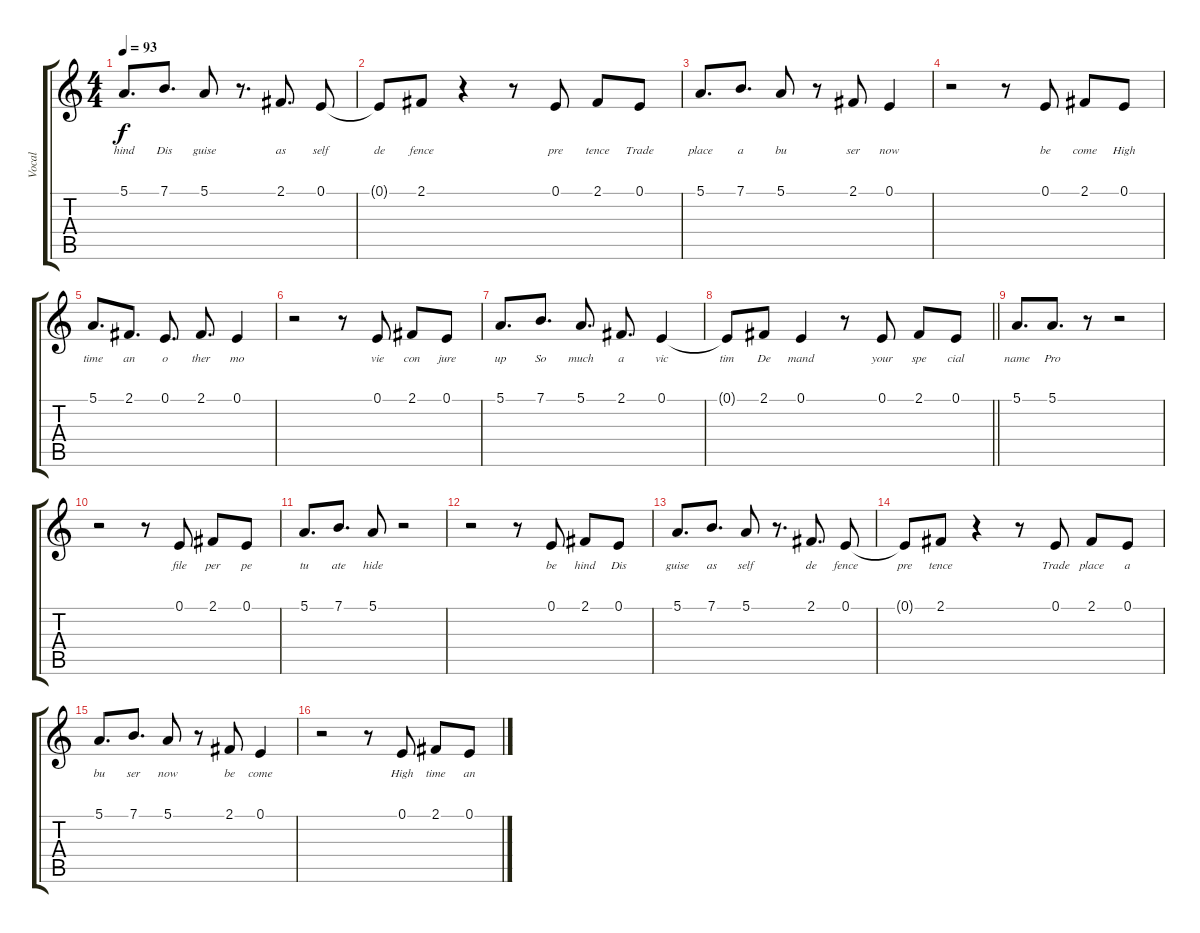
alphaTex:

\track ("Vocal" "Vocal") {instrument acousticgrandpiano}
\staff {score tabs}
\tuning (E4 B3 G3 D3 A2 E2) {hide}
\ts (4 4)
\tempo 93
\clef g2
\ks c
5.1.8{d lyrics (0 "hind") lyrics (1 "") lyrics (2 "") lyrics (3 "") lyrics (4 "") dy f} 7.1.8{d lyrics (0 "Dis") lyrics (1 "") lyrics (2 "") lyrics (3 "") lyrics (4 "")} 5.1.8{lyrics (0 "guise") lyrics (1 "") lyrics (2 "") lyrics (3 "") lyrics (4 "")} r.8{d} 2.1.8{d lyrics (0 "as") lyrics (1 "") lyrics (2 "") lyrics (3 "") lyrics (4 "")} 0.1.8{lyrics (0 "self") lyrics (1 "") lyrics (2 "") lyrics (3 "") lyrics (4 "")} |
0.1{t}.8{lyrics (0 "de") lyrics (1 "") lyrics (2 "") lyrics (3 "") lyrics (4 "")} 2.1.8{lyrics (0 "fence") lyrics (1 "") lyrics (2 "") lyrics (3 "") lyrics (4 "")} r.4 r.8 0.1.8{lyrics (0 "pre") lyrics (1 "") lyrics (2 "") lyrics (3 "") lyrics (4 "")} 2.1.8{lyrics (0 "tence") lyrics (1 "") lyrics (2 "") lyrics (3 "") lyrics (4 "")} 0.1.8{lyrics (0 "Trade") lyrics (1 "") lyrics (2 "") lyrics (3 "") lyrics (4 "")} |
5.1.8{d lyrics (0 "place") lyrics (1 "") lyrics (2 "") lyrics (3 "") lyrics (4 "")} 7.1.8{d lyrics (0 "a") lyrics (1 "") lyrics (2 "") lyrics (3 "") lyrics (4 "")} 5.1.8{lyrics (0 "bu") lyrics (1 "") lyrics (2 "") lyrics (3 "") lyrics (4 "")} r.8 2.1.8{lyrics (0 "ser") lyrics (1 "") lyrics (2 "") lyrics (3 "") lyrics (4 "")} 0.1.4{lyrics (0 "now") lyrics (1 "") lyrics (2 "") lyrics (3 "") lyrics (4 "")} |
r.2 r.8 0.1.8{lyrics (0 "be") lyrics (1 "") lyrics (2 "") lyrics (3 "") lyrics (4 "")} 2.1.8{lyrics (0 "come") lyrics (1 "") lyrics (2 "") lyrics (3 "") lyrics (4 "")} 0.1.8{lyrics (0 "High") lyrics (1 "") lyrics (2 "") lyrics (3 "") lyrics (4 "")} |
5.1.8{d lyrics (0 "time") lyrics (1 "") lyrics (2 "") lyrics (3 "") lyrics (4 "")} 2.1.8{d lyrics (0 "an") lyrics (1 "") lyrics (2 "") lyrics (3 "") lyrics (4 "")} 0.1.8{d lyrics (0 "o") lyrics (1 "") lyrics (2 "") lyrics (3 "") lyrics (4 "")} 2.1.8{d lyrics (0 "ther") lyrics (1 "") lyrics (2 "") lyrics (3 "") lyrics (4 "")} 0.1.4{lyrics (0 "mo") lyrics (1 "") lyrics (2 "") lyrics (3 "") lyrics (4 "")} |
r.2 r.8 0.1.8{lyrics (0 "vie") lyrics (1 "") lyrics (2 "") lyrics (3 "") lyrics (4 "")} 2.1.8{lyrics (0 "con") lyrics (1 "") lyrics (2 "") lyrics (3 "") lyrics (4 "")} 0.1.8{lyrics (0 "jure") lyrics (1 "") lyrics (2 "") lyrics (3 "") lyrics (4 "")} |
5.1.8{d lyrics (0 "up") lyrics (1 "") lyrics (2 "") lyrics (3 "") lyrics (4 "")} 7.1.8{d lyrics (0 "So") lyrics (1 "") lyrics (2 "") lyrics (3 "") lyrics (4 "")} 5.1.8{d lyrics (0 "much") lyrics (1 "") lyrics (2 "") lyrics (3 "") lyrics (4 "")} 2.1.8{d lyrics (0 "a") lyrics (1 "") lyrics (2 "") lyrics (3 "") lyrics (4 "")} 0.1.4{lyrics (0 "vic") lyrics (1 "") lyrics (2 "") lyrics (3 "") lyrics (4 "")} |
\barLineRight lightlight
0.1{t}.8{lyrics (0 "tim") lyrics (1 "") lyrics (2 "") lyrics (3 "") lyrics (4 "")} 2.1.8{lyrics (0 "De") lyrics (1 "") lyrics (2 "") lyrics (3 "") lyrics (4 "")} 0.1.4{lyrics (0 "mand") lyrics (1 "") lyrics (2 "") lyrics (3 "") lyrics (4 "")} r.8 0.1.8{lyrics (0 "your") lyrics (1 "") lyrics (2 "") lyrics (3 "") lyrics (4 "")} 2.1.8{lyrics (0 "spe") lyrics (1 "") lyrics (2 "") lyrics (3 "") lyrics (4 "")} 0.1.8{lyrics (0 "cial") lyrics (1 "") lyrics (2 "") lyrics (3 "") lyrics (4 "")} |
5.1.8{d lyrics (0 "name") lyrics (1 "") lyrics (2 "") lyrics (3 "") lyrics (4 "")} 5.1.8{d lyrics (0 "Pro") lyrics (1 "") lyrics (2 "") lyrics (3 "") lyrics (4 "")} r.8 r.2 |
r.2 r.8 0.1.8{lyrics (0 "file") lyrics (1 "") lyrics (2 "") lyrics (3 "") lyrics (4 "")} 2.1.8{lyrics (0 "per") lyrics (1 "") lyrics (2 "") lyrics (3 "") lyrics (4 "")} 0.1.8{lyrics (0 "pe") lyrics (1 "") lyrics (2 "") lyrics (3 "") lyrics (4 "")} |
5.1.8{d lyrics (0 "tu") lyrics (1 "") lyrics (2 "") lyrics (3 "") lyrics (4 "")} 7.1.8{d lyrics (0 "ate") lyrics (1 "") lyrics (2 "") lyrics (3 "") lyrics (4 "")} 5.1.8{lyrics (0 "hide") lyrics (1 "") lyrics (2 "") lyrics (3 "") lyrics (4 "")} r.2 |
r.2 r.8 0.1.8{lyrics (0 "be") lyrics (1 "") lyrics (2 "") lyrics (3 "") lyrics (4 "")} 2.1.8{lyrics (0 "hind") lyrics (1 "") lyrics (2 "") lyrics (3 "") lyrics (4 "")} 0.1.8{lyrics (0 "Dis") lyrics (1 "") lyrics (2 "") lyrics (3 "") lyrics (4 "")} |
5.1.8{d lyrics (0 "guise") lyrics (1 "") lyrics (2 "") lyrics (3 "") lyrics (4 "")} 7.1.8{d lyrics (0 "as") lyrics (1 "") lyrics (2 "") lyrics (3 "") lyrics (4 "")} 5.1.8{lyrics (0 "self") lyrics (1 "") lyrics (2 "") lyrics (3 "") lyrics (4 "")} r.8{d} 2.1.8{d lyrics (0 "de") lyrics (1 "") lyrics (2 "") lyrics (3 "") lyrics (4 "")} 0.1.8{lyrics (0 "fence") lyrics (1 "") lyrics (2 "") lyrics (3 "") lyrics (4 "")} |
0.1{t}.8{lyrics (0 "pre") lyrics (1 "") lyrics (2 "") lyrics (3 "") lyrics (4 "")} 2.1.8{lyrics (0 "tence") lyrics (1 "") lyrics (2 "") lyrics (3 "") lyrics (4 "")} r.4 r.8 0.1.8{lyrics (0 "Trade") lyrics (1 "") lyrics (2 "") lyrics (3 "") lyrics (4 "")} 2.1.8{lyrics (0 "place") lyrics (1 "") lyrics (2 "") lyrics (3 "") lyrics (4 "")} 0.1.8{lyrics (0 "a") lyrics (1 "") lyrics (2 "") lyrics (3 "") lyrics (4 "")} |
5.1.8{d lyrics (0 "bu") lyrics (1 "") lyrics (2 "") lyrics (3 "") lyrics (4 "")} 7.1.8{d lyrics (0 "ser") lyrics (1 "") lyrics (2 "") lyrics (3 "") lyrics (4 "")} 5.1.8{lyrics (0 "now") lyrics (1 "") lyrics (2 "") lyrics (3 "") lyrics (4 "")} r.8 2.1.8{lyrics (0 "be") lyrics (1 "") lyrics (2 "") lyrics (3 "") lyrics (4 "")} 0.1.4{lyrics (0 "come") lyrics (1 "") lyrics (2 "") lyrics (3 "") lyrics (4 "")} |
r.2 r.8 0.1.8{lyrics (0 "High") lyrics (1 "") lyrics (2 "") lyrics (3 "") lyrics (4 "")} 2.1.8{lyrics (0 "time") lyrics (1 "") lyrics (2 "") lyrics (3 "") lyrics (4 "")} 0.1.8{lyrics (0 "an") lyrics (1 "") lyrics (2 "") lyrics (3 "") lyrics (4 "")}
